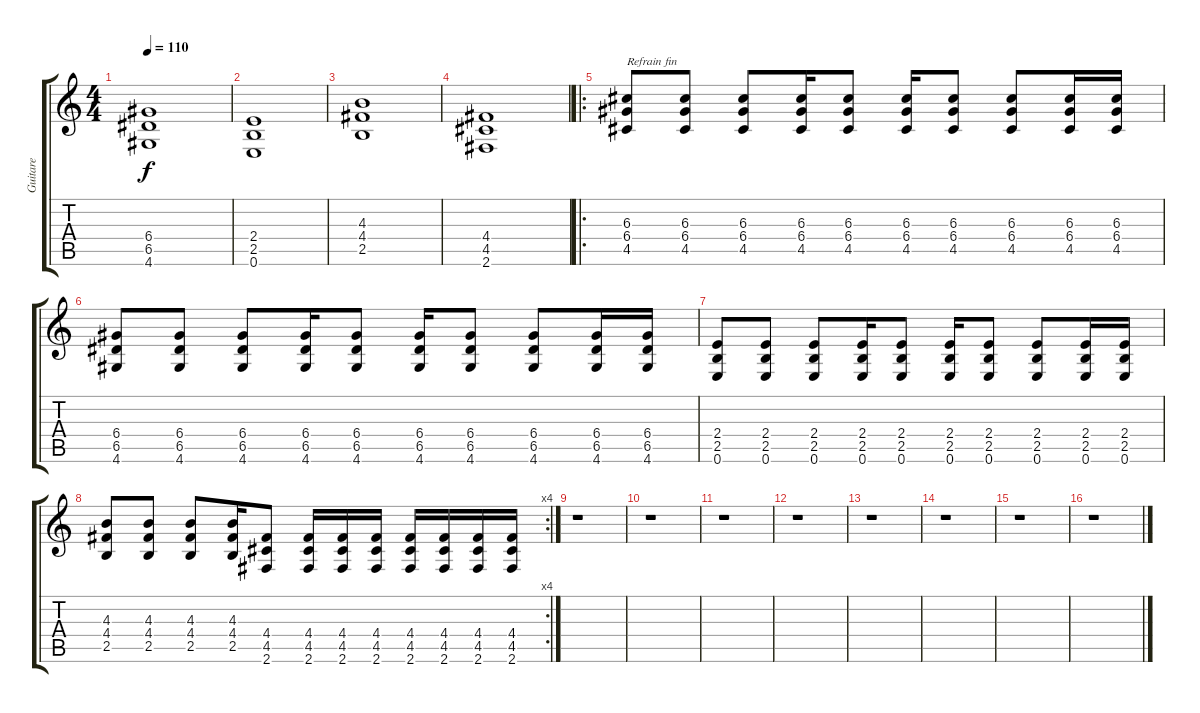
\track ("Guitare " "Guitare ") {instrument overdrivenguitar}
\staff {score tabs}
\tuning (E4 B3 G3 D3 A2 E2) {hide}
\ts (4 4)
\tempo 110
\clef g2
\ks c
(6.4 6.5 4.6).1{dy f} |
(2.4 2.5 0.6).1 |
(4.3 4.4 2.5).1 |
(4.4 4.5 2.6).1 |
\ro
(6.3 6.4 4.5).8{txt "Refrain fin"} (6.3 6.4 4.5).8 (6.3 6.4 4.5).8 (6.3 6.4 4.5).16 (6.3 6.4 4.5).8 (6.3 6.4 4.5).16 (6.3 6.4 4.5).8 (6.3 6.4 4.5).8 (6.3 6.4 4.5).16 (6.3 6.4 4.5).16 |
(6.4 6.5 4.6).8 (6.4 6.5 4.6).8 (6.4 6.5 4.6).8 (6.4 6.5 4.6).16 (6.4 6.5 4.6).8 (6.4 6.5 4.6).16 (6.4 6.5 4.6).8 (6.4 6.5 4.6).8 (6.4 6.5 4.6).16 (6.4 6.5 4.6).16 |
(2.4 2.5 0.6).8 (2.4 2.5 0.6).8 (2.4 2.5 0.6).8 (2.4 2.5 0.6).16 (2.4 2.5 0.6).8 (2.4 2.5 0.6).16 (2.4 2.5 0.6).8 (2.4 2.5 0.6).8 (2.4 2.5 0.6).16 (2.4 2.5 0.6).16 |
\rc 4
(4.3 4.4 2.5).8 (4.3 4.4 2.5).8 (4.3 4.4 2.5).8 (4.3 4.4 2.5).16 (4.4 4.5 2.6).8 (4.4 4.5 2.6).16 (4.4 4.5 2.6).16 (4.4 4.5 2.6).16 (4.4 4.5 2.6).16 (4.4 4.5 2.6).16 (4.4 4.5 2.6).16 (4.4 4.5 2.6).16 |
r.1 |
r.1 |
r.1 |
r.1 |
r.1 |
r.1 |
r.1 |
r.1
